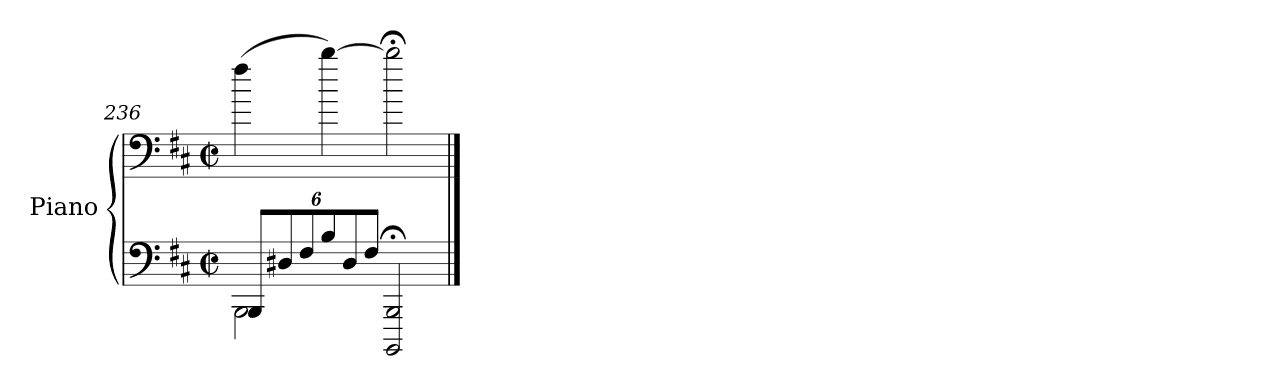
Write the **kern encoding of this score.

**kern	**kern
*part1	*part1
*staff2	*staff1
*I"Piano	*
*I'Pno.	*
*clefF4	*clefF4
*k[f#c#]	*k[f#c#]
*M2/2	*M2/2
*met(c|)	*met(c|)
*MM70	*MM70
=236	=236
*^	*
*	*Xbrackettup	*
*	*	*^
2BBB\	12BBB/L	(>4ff#\	1ryy
.	12D#X/	.	.
.	12F#/	.	.
.	12B/	[4bb\)	.
.	12D#/	.	.
.	12F#/J	.	.
2BBBB/; 2BBB/;	2ryy	2bb;<\]	.
*v	*v	*	*
*	*v	*v
==	==
*-	*-
